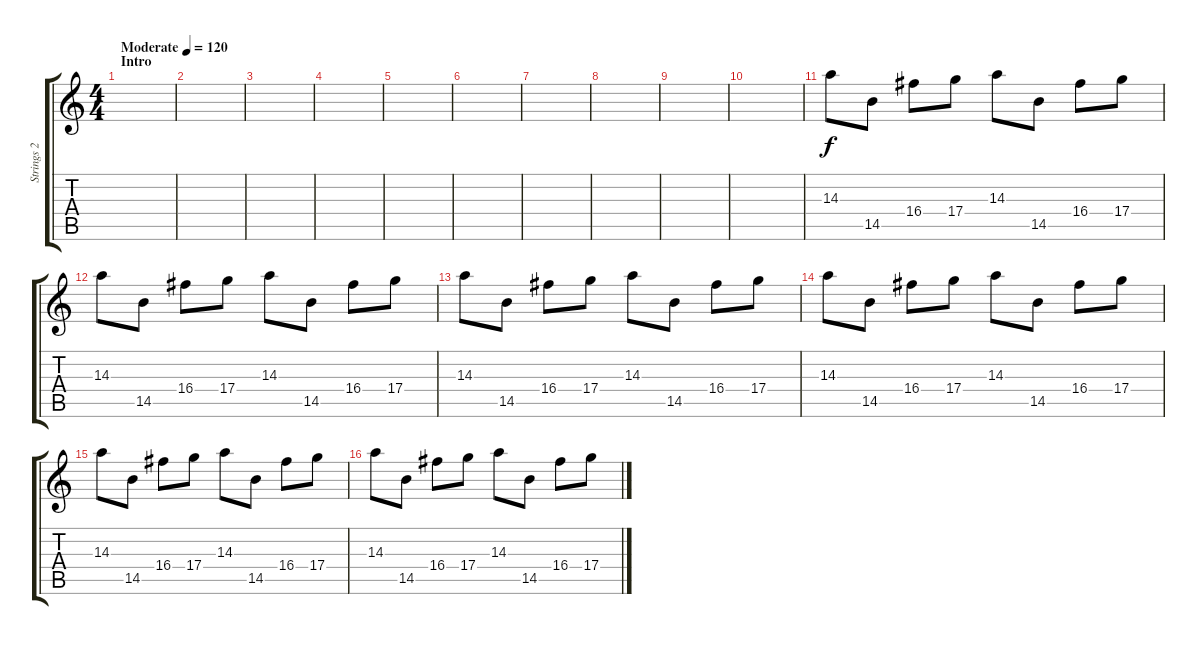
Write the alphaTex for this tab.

\track ("Strings 2" "Strings 2") {instrument acousticguitarnylon}
\staff {score tabs}
\tuning (E4 B3 G3 D3 A2 E2) {hide}
\ts (4 4)
\section ("" "Intro")
\tempo (120 "Moderate")
\tempo 186
\tempo (120 "Moderate")
\clef g2
\ks c
|
|
|
|
|
|
|
|
|
|
14.3.8{volume 4 instrument harpsichord} 14.5.8{volume 10} 16.4.8 17.4.8 14.3.8 14.5.8 16.4.8 17.4.8 |
14.3.8 14.5.8 16.4.8 17.4.8 14.3.8 14.5.8 16.4.8 17.4.8 |
14.3.8 14.5.8 16.4.8 17.4.8 14.3.8 14.5.8 16.4.8 17.4.8 |
14.3.8 14.5.8 16.4.8 17.4.8 14.3.8 14.5.8 16.4.8 17.4.8 |
14.3.8 14.5.8 16.4.8 17.4.8 14.3.8 14.5.8 16.4.8 17.4.8 |
14.3.8 14.5.8 16.4.8 17.4.8 14.3.8 14.5.8 16.4.8 17.4.8
